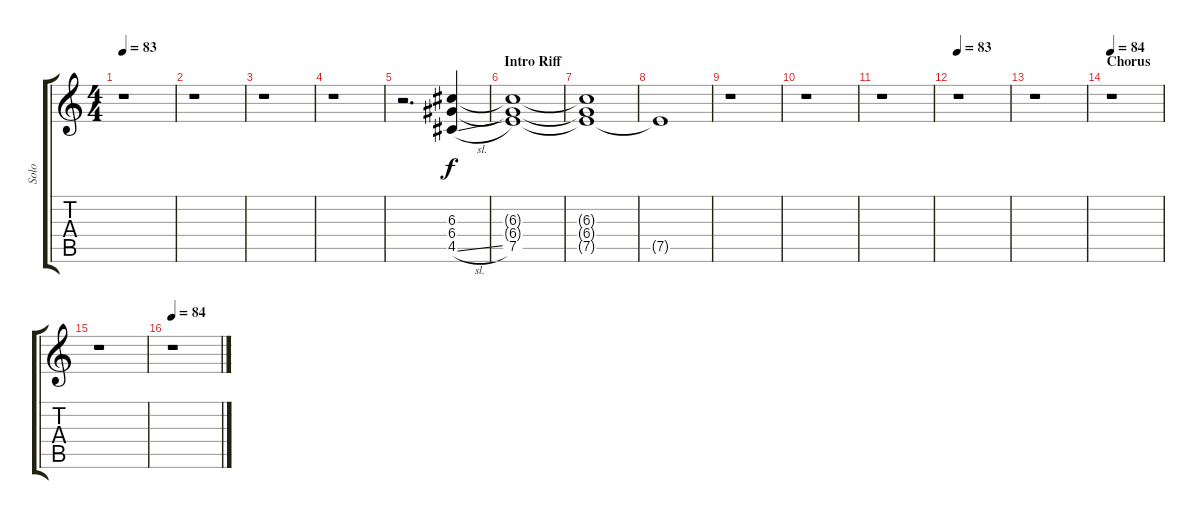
\track ("Solo" "Solo") {instrument electricguitarclean}
\staff {score tabs}
\tuning (E4 B3 G3 D3 A2 E2) {hide}
\ts (4 4)
\tempo 83
\clef g2
\ks c
r.1{dy f} |
r.1 |
r.1 |
r.1 |
r.2{d} (6.3 6.4 4.5{sl}).4{volume 10 instrument overdrivenguitar} |
\section ("" "Intro Riff")
(6.3{t} 6.4{t} 7.5).1{volume 6} |
(6.3{t} 6.4{t} 7.5{t}).1{volume 1} |
7.5{t}.1 |
r.1{volume 15} |
r.1 |
r.1 |
\tempo 83
r.1 |
r.1 |
\section ("" "Chorus")
\tempo 84
r.1 |
r.1 |
\tempo 84
r.1
